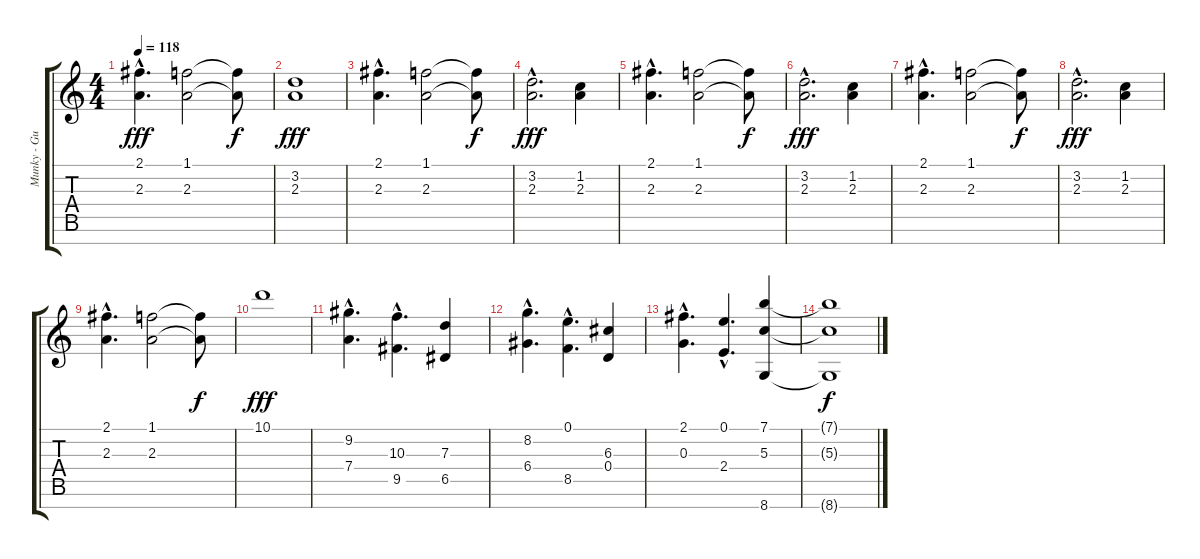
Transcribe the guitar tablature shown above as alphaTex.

\track ("Munky - Guitar" "Munky - Gu") {instrument distortionguitar}
\staff {score tabs}
\tuning (E4 B3 G3 D3 A2 E2 B1) {hide}
\ts (4 4)
\tempo 118
\clef g2
\ks c
(2.1{hac} 2.3{hac}).4{d dy fff} (1.1 2.3).2 (1.1{t} 2.3{t}).8{dy f} |
(3.2 2.3).1{dy fff} |
(2.1{hac} 2.3{hac}).4{d} (1.1 2.3).2 (1.1{t} 2.3{t}).8{dy f} |
(3.2{hac} 2.3{hac}).2{d dy fff} (1.2 2.3).4 |
(2.1{hac} 2.3{hac}).4{d} (1.1 2.3).2 (1.1{t} 2.3{t}).8{dy f} |
(3.2{hac} 2.3{hac}).2{d dy fff} (1.2 2.3).4 |
(2.1{hac} 2.3{hac}).4{d} (1.1 2.3).2 (1.1{t} 2.3{t}).8{dy f} |
(3.2{hac} 2.3{hac}).2{d dy fff} (1.2 2.3).4 |
(2.1{hac} 2.3{hac}).4{d} (1.1 2.3).2 (1.1{t} 2.3{t}).8{dy f} |
10.1.1{dy fff} |
(9.2{hac} 7.4{hac}).4{d} (10.3{hac} 9.5{hac}).4{d} (7.3 6.5).4 |
(8.2{hac} 6.4{hac}).4{d} (0.1{hac} 8.5{hac}).4{d} (6.3 0.4).4 |
(2.1{hac} 0.3{hac}).4{d} (0.1{hac} 2.4{hac}).4{d} (7.1 5.3 8.7).4 |
(7.1{t} 5.3{t} 8.7{t}).1{dy f}
